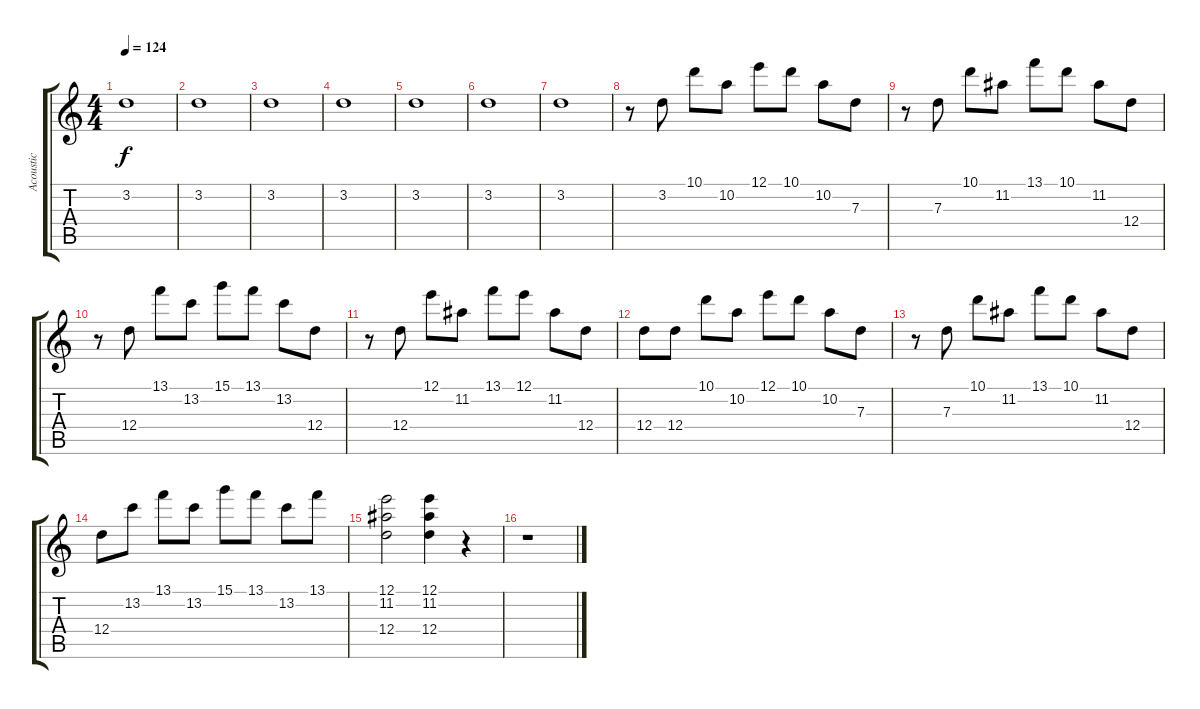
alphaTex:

\track ("Acoustic" "Acoustic") {instrument acousticguitarnylon}
\staff {score tabs}
\tuning (E4 B3 G3 D3 A2 E2) {hide}
\ts (4 4)
\tempo 124
\clef g2
\ks c
3.2.1{dy f} |
3.2.1 |
3.2.1 |
3.2.1 |
3.2.1 |
3.2.1 |
3.2.1 |
r.8 3.2.8 10.1.8 10.2.8 12.1.8 10.1.8 10.2.8 7.3.8 |
r.8 7.3.8 10.1.8 11.2.8 13.1.8 10.1.8 11.2.8 12.4.8 |
r.8 12.4.8 13.1.8 13.2.8 15.1.8 13.1.8 13.2.8 12.4.8 |
r.8 12.4.8 12.1.8 11.2.8 13.1.8 12.1.8 11.2.8 12.4.8 |
12.4.8 12.4.8 10.1.8 10.2.8 12.1.8 10.1.8 10.2.8 7.3.8 |
r.8 7.3.8 10.1.8 11.2.8 13.1.8 10.1.8 11.2.8 12.4.8 |
12.4.8 13.2.8 13.1.8 13.2.8 15.1.8 13.1.8 13.2.8 13.1.8 |
(12.1 11.2 12.4).2 (12.1 11.2 12.4).4 r.4 |
r.1
